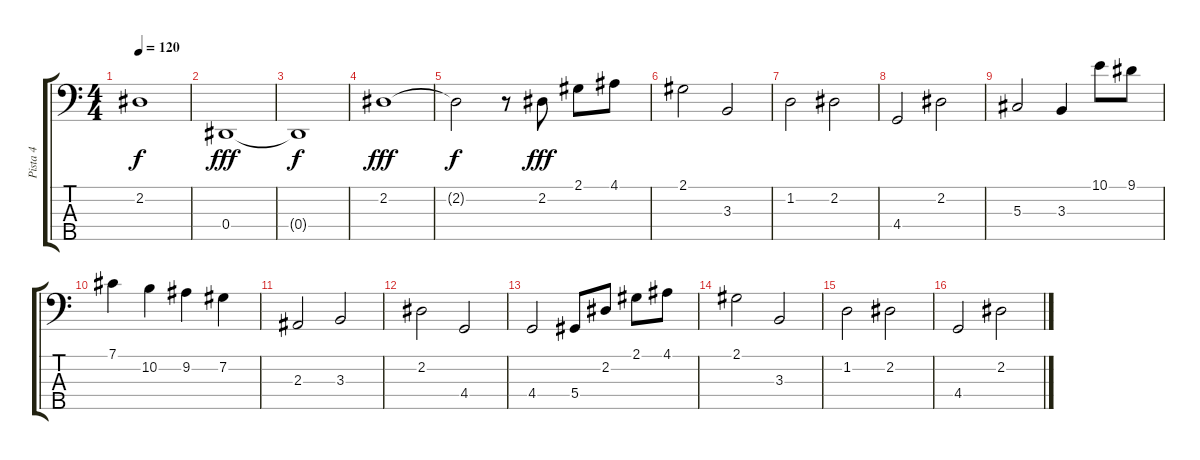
\track ("Pista 4" "Pista 4") {instrument electricbassfinger}
\staff {score tabs}
\tuning (Gb2 Db2 Ab1 Eb1 Bb0) {hide}
\ts (4 4)
\tempo 120
\clef f4
\ks c
2.2{t}.1{dy f} |
0.4.1{dy fff} |
0.4{t}.1{dy f} |
2.2.1{dy fff} |
2.2{t}.2{dy f} r.8 2.2.8{dy fff} 2.1.8 4.1.8 |
2.1.2 3.3.2 |
1.2.2 2.2.2 |
4.4.2 2.2.2 |
5.3.2 3.3.4 10.1.8 9.1.8 |
7.1.4 10.2.4 9.2.4 7.2.4 |
2.3.2 3.3.2 |
2.2.2 4.4.2 |
4.4.2 5.4.8 2.2.8 2.1.8 4.1.8 |
2.1.2 3.3.2 |
1.2.2 2.2.2 |
4.4.2 2.2.2
